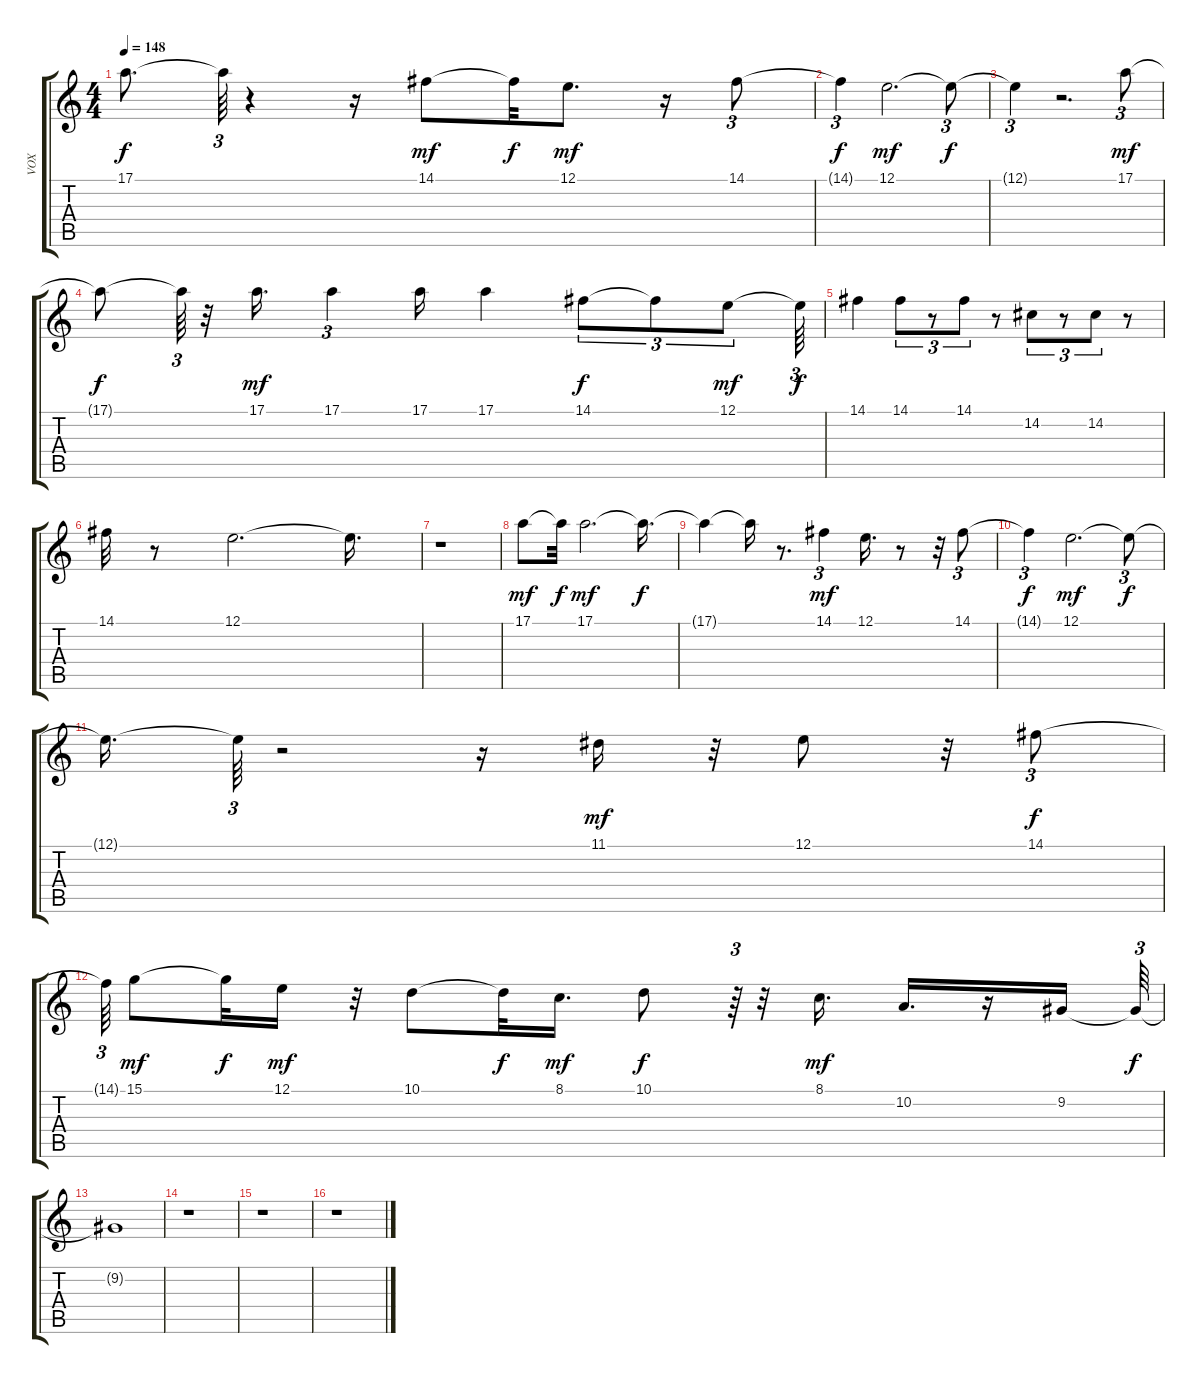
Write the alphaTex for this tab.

\track ("VOX" "VOX") {instrument lead3calliope}
\staff {score tabs}
\tuning (E4 B3 G3 D3 A2 E2) {hide}
\ts (4 4)
\tempo 148
\clef g2
\ks c
17.1{t}.8{d dy f} 17.1{t}.64{tu (3 2)} r.4 r.16 14.1.8{dy mf} 14.1{t}.32{dy f} 12.1.8{d dy mf} r.16 14.1.8{tu (3 2)} |
14.1{t}.4{tu (3 2) dy f} 12.1.2{d dy mf} 12.1{t}.8{tu (3 2) dy f} |
12.1{t}.4{tu (3 2)} r.2{d} 17.1.8{tu (3 2) dy mf} |
17.1{t}.8{dy f} 17.1{t}.64{tu (3 2)} r.32 17.1.16{d dy mf} 17.1.4{tu (3 2)} 17.1.16 17.1.4 14.1.8{tu (3 2) dy f} 14.1{t}.8{tu (3 2)} 12.1.8{tu (3 2) dy mf} 12.1{t}.64{tu (3 2) dy f} |
14.1.4 14.1.8{tu (3 2)} r.8{tu (3 2)} 14.1.8{tu (3 2)} r.8 14.2.8{tu (3 2)} r.8{tu (3 2)} 14.2.8{tu (3 2)} r.8 |
14.1.32 r.8 12.1.2{d} 12.1{t}.16{d} |
r.1 |
17.1.8{dy mf} 17.1{t}.32{dy f} 17.1.2{d dy mf} 17.1{t}.16{d dy f} |
17.1{t}.4 17.1{t}.16 r.8{d} 14.1.4{tu (3 2) dy mf} 12.1.16{d} r.8 r.32 14.1.8{tu (3 2)} |
14.1{t}.4{tu (3 2) dy f} 12.1.2{d dy mf} 12.1{t}.8{tu (3 2) dy f} |
12.1{t}.16{d} 12.1{t}.64{tu (3 2)} r.2 r.16 11.1.16{dy mf} r.32 12.1.8 r.32 14.1.8{tu (3 2) dy f} |
14.1{t}.64{tu (3 2)} 15.1.8{dy mf} 15.1{t}.32{dy f} 12.1.16{dy mf} r.32 10.1.8 10.1{t}.32{dy f} 8.1.16{d dy mf} 10.1.8{dy f} r.64{tu (3 2)} r.32 8.1.16{d dy mf} 10.2.16{d} r.16 9.2.16 9.2{t}.64{tu (3 2) dy f} |
9.2{t}.1 |
r.1 |
r.1 |
r.1
